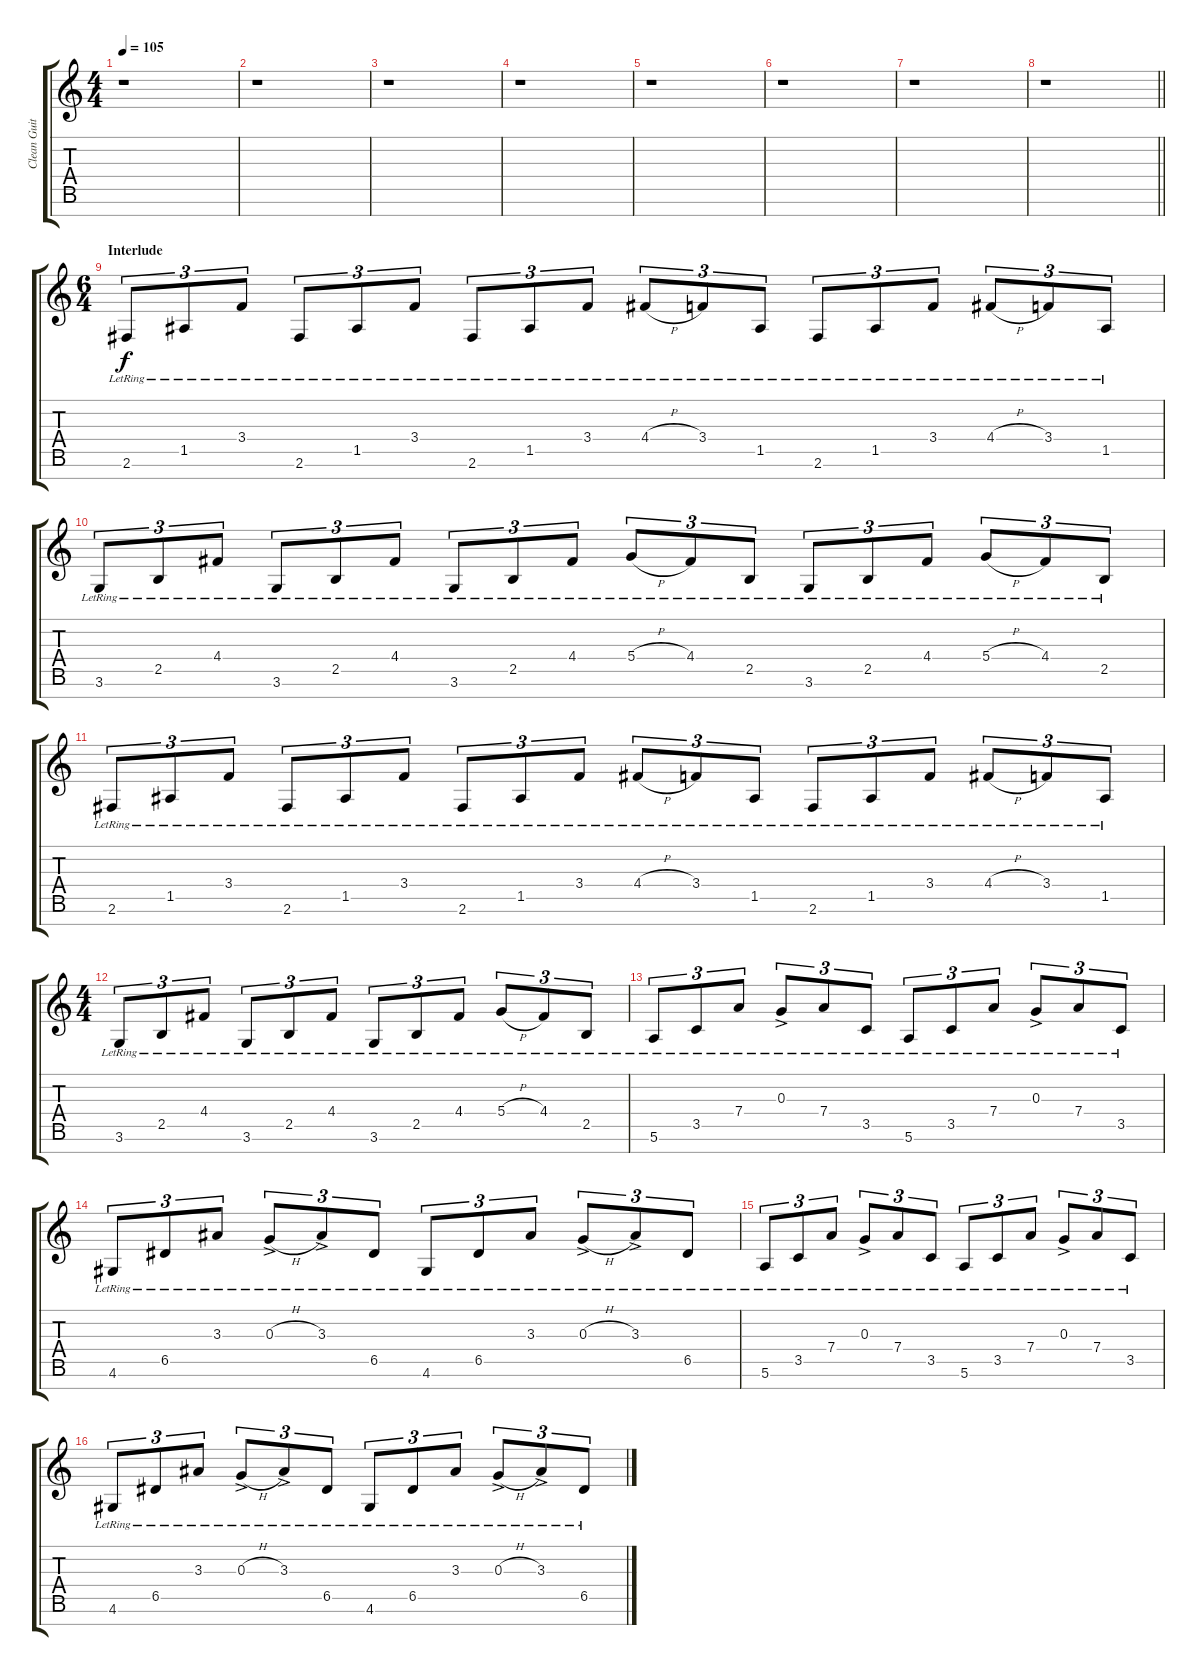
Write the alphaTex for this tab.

\track ("Clean Guitar" "Clean Guit") {instrument electricguitarclean}
\staff {score tabs}
\tuning (E4 B3 G3 D3 A2 E2 B1) {hide}
\ts (4 4)
\tempo 105
\clef g2
\ks c
r.1{dy f} |
r.1 |
r.1 |
r.1 |
r.1 |
r.1 |
r.1 |
\barLineRight lightlight
r.1 |
\ts (6 4)
\section ("" "Interlude")
2.6{lr}.8{tu (3 2)} 1.5{lr}.8{tu (3 2)} 3.4{lr}.8{tu (3 2)} 2.6{lr}.8{tu (3 2)} 1.5{lr}.8{tu (3 2)} 3.4{lr}.8{tu (3 2)} 2.6{lr}.8{tu (3 2)} 1.5{lr}.8{tu (3 2)} 3.4{lr}.8{tu (3 2)} 4.4{h lr}.8{tu (3 2)} 3.4{lr}.8{tu (3 2)} 1.5{lr}.8{tu (3 2)} 2.6{lr}.8{tu (3 2)} 1.5{lr}.8{tu (3 2)} 3.4{lr}.8{tu (3 2)} 4.4{h lr}.8{tu (3 2)} 3.4{lr}.8{tu (3 2)} 1.5{lr}.8{tu (3 2)} |
3.6{lr}.8{tu (3 2)} 2.5{lr}.8{tu (3 2)} 4.4{lr}.8{tu (3 2)} 3.6{lr}.8{tu (3 2)} 2.5{lr}.8{tu (3 2)} 4.4{lr}.8{tu (3 2)} 3.6{lr}.8{tu (3 2)} 2.5{lr}.8{tu (3 2)} 4.4{lr}.8{tu (3 2)} 5.4{h lr}.8{tu (3 2)} 4.4{lr}.8{tu (3 2)} 2.5{lr}.8{tu (3 2)} 3.6{lr}.8{tu (3 2)} 2.5{lr}.8{tu (3 2)} 4.4{lr}.8{tu (3 2)} 5.4{h lr}.8{tu (3 2)} 4.4{lr}.8{tu (3 2)} 2.5{lr}.8{tu (3 2)} |
2.6{lr}.8{tu (3 2)} 1.5{lr}.8{tu (3 2)} 3.4{lr}.8{tu (3 2)} 2.6{lr}.8{tu (3 2)} 1.5{lr}.8{tu (3 2)} 3.4{lr}.8{tu (3 2)} 2.6{lr}.8{tu (3 2)} 1.5{lr}.8{tu (3 2)} 3.4{lr}.8{tu (3 2)} 4.4{h lr}.8{tu (3 2)} 3.4{lr}.8{tu (3 2)} 1.5{lr}.8{tu (3 2)} 2.6{lr}.8{tu (3 2)} 1.5{lr}.8{tu (3 2)} 3.4{lr}.8{tu (3 2)} 4.4{h lr}.8{tu (3 2)} 3.4{lr}.8{tu (3 2)} 1.5{lr}.8{tu (3 2)} |
\ts (4 4)
3.6{lr}.8{tu (3 2)} 2.5{lr}.8{tu (3 2)} 4.4{lr}.8{tu (3 2)} 3.6{lr}.8{tu (3 2)} 2.5{lr}.8{tu (3 2)} 4.4{lr}.8{tu (3 2)} 3.6{lr}.8{tu (3 2)} 2.5{lr}.8{tu (3 2)} 4.4{lr}.8{tu (3 2)} 5.4{h lr}.8{tu (3 2)} 4.4{lr}.8{tu (3 2)} 2.5{lr}.8{tu (3 2)} |
5.6{lr}.8{tu (3 2)} 3.5{lr}.8{tu (3 2)} 7.4{lr}.8{tu (3 2)} 0.3{ac lr}.8{tu (3 2)} 7.4{lr}.8{tu (3 2)} 3.5{lr}.8{tu (3 2)} 5.6{lr}.8{tu (3 2)} 3.5{lr}.8{tu (3 2)} 7.4{lr}.8{tu (3 2)} 0.3{ac lr}.8{tu (3 2)} 7.4{lr}.8{tu (3 2)} 3.5{lr}.8{tu (3 2)} |
4.6{lr}.8{tu (3 2)} 6.5{lr}.8{tu (3 2)} 3.3{lr}.8{tu (3 2)} 0.3{h ac lr}.8{tu (3 2)} 3.3{ac lr}.8{tu (3 2)} 6.5{lr}.8{tu (3 2)} 4.6{lr}.8{tu (3 2)} 6.5{lr}.8{tu (3 2)} 3.3{lr}.8{tu (3 2)} 0.3{h ac lr}.8{tu (3 2)} 3.3{ac lr}.8{tu (3 2)} 6.5{lr}.8{tu (3 2)} |
5.6{lr}.8{tu (3 2)} 3.5{lr}.8{tu (3 2)} 7.4{lr}.8{tu (3 2)} 0.3{ac lr}.8{tu (3 2)} 7.4{lr}.8{tu (3 2)} 3.5{lr}.8{tu (3 2)} 5.6{lr}.8{tu (3 2)} 3.5{lr}.8{tu (3 2)} 7.4{lr}.8{tu (3 2)} 0.3{ac lr}.8{tu (3 2)} 7.4{lr}.8{tu (3 2)} 3.5{lr}.8{tu (3 2)} |
4.6{lr}.8{tu (3 2)} 6.5{lr}.8{tu (3 2)} 3.3{lr}.8{tu (3 2)} 0.3{h ac lr}.8{tu (3 2)} 3.3{ac lr}.8{tu (3 2)} 6.5{lr}.8{tu (3 2)} 4.6{lr}.8{tu (3 2)} 6.5{lr}.8{tu (3 2)} 3.3{lr}.8{tu (3 2)} 0.3{h ac lr}.8{tu (3 2)} 3.3{ac lr}.8{tu (3 2)} 6.5{lr}.8{tu (3 2)}
